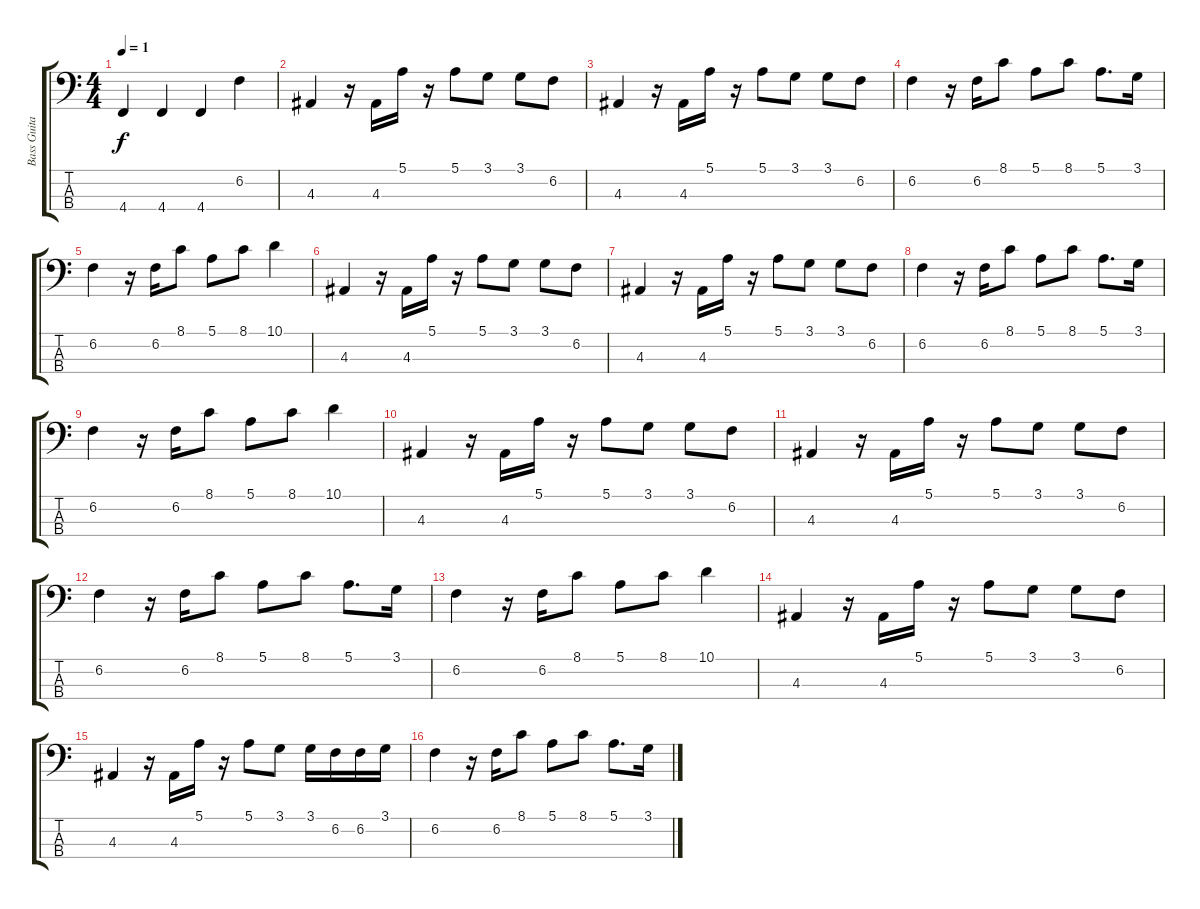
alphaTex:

\track ("Bass Guitar" "Bass Guita") {instrument electricbassfinger}
\staff {score tabs}
\tuning (E2 B1 Gb1 Db1) {hide}
\ts (4 4)
\tempo 1
\clef f4
\ks c
4.4.4{dy f} 4.4.4 4.4.4 6.2.4 |
4.3.4 r.16 4.3.16 5.1.16 r.16 5.1.8 3.1.8 3.1.8 6.2.8 |
4.3.4 r.16 4.3.16 5.1.16 r.16 5.1.8 3.1.8 3.1.8 6.2.8 |
6.2.4 r.16 6.2.16 8.1.8 5.1.8 8.1.8 5.1.8{d} 3.1.16 |
6.2.4 r.16 6.2.16 8.1.8 5.1.8 8.1.8 10.1.4 |
4.3.4 r.16 4.3.16 5.1.16 r.16 5.1.8 3.1.8 3.1.8 6.2.8 |
4.3.4 r.16 4.3.16 5.1.16 r.16 5.1.8 3.1.8 3.1.8 6.2.8 |
6.2.4 r.16 6.2.16 8.1.8 5.1.8 8.1.8 5.1.8{d} 3.1.16 |
6.2.4 r.16 6.2.16 8.1.8 5.1.8 8.1.8 10.1.4 |
4.3.4 r.16 4.3.16 5.1.16 r.16 5.1.8 3.1.8 3.1.8 6.2.8 |
4.3.4 r.16 4.3.16 5.1.16 r.16 5.1.8 3.1.8 3.1.8 6.2.8 |
6.2.4 r.16 6.2.16 8.1.8 5.1.8 8.1.8 5.1.8{d} 3.1.16 |
6.2.4 r.16 6.2.16 8.1.8 5.1.8 8.1.8 10.1.4 |
4.3.4 r.16 4.3.16 5.1.16 r.16 5.1.8 3.1.8 3.1.8 6.2.8 |
4.3.4 r.16 4.3.16 5.1.16 r.16 5.1.8 3.1.8 3.1.16 6.2.16 6.2.16 3.1.16 |
6.2.4 r.16 6.2.16 8.1.8 5.1.8 8.1.8 5.1.8{d} 3.1.16
